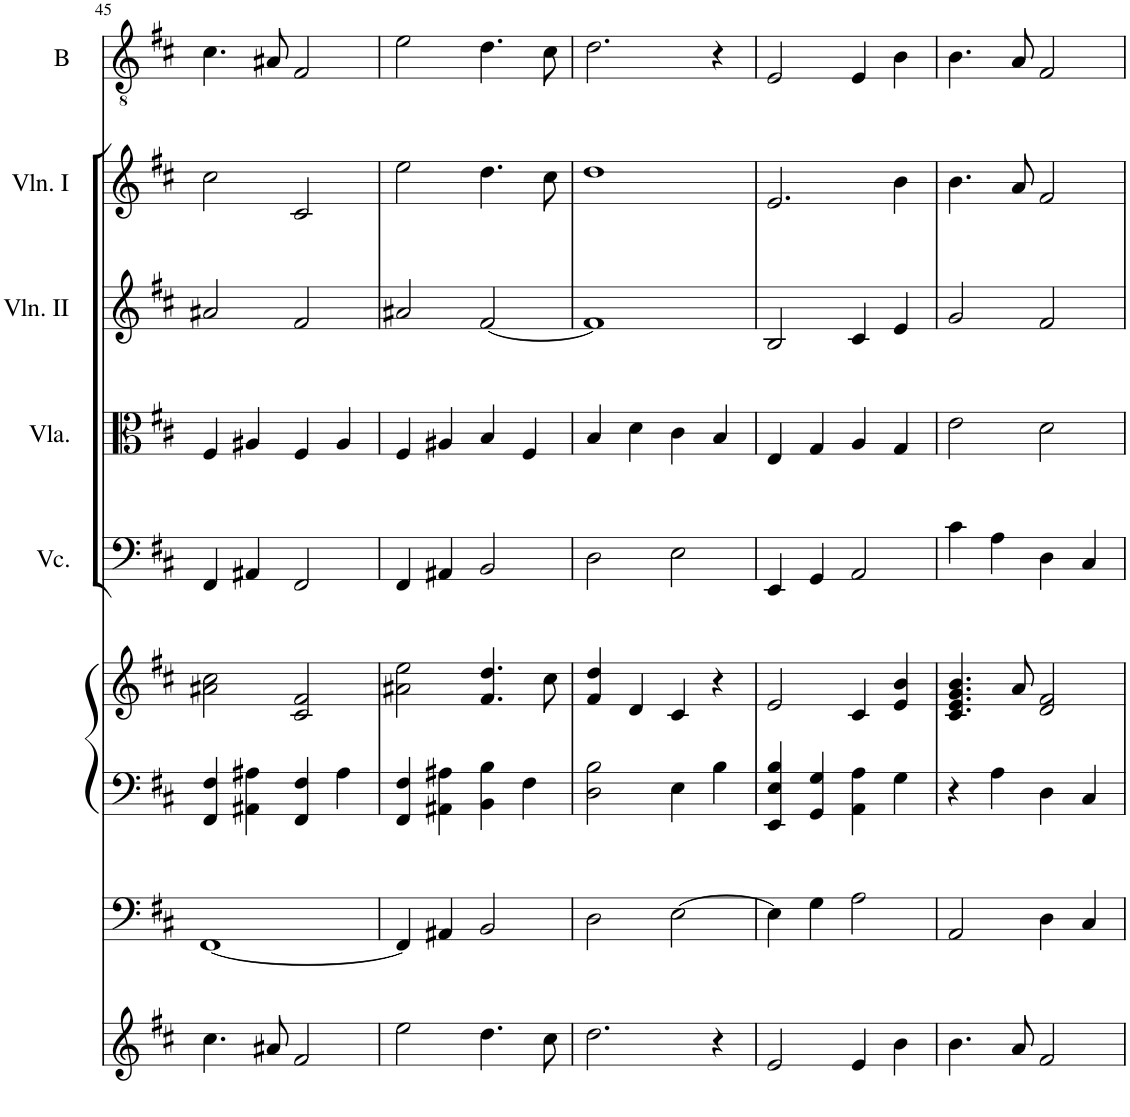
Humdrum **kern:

**kern	**kern	**kern	**kern	**kern	**kern	**kern	**kern	**kern
*part8	*part7	*part6	*part6	*part5	*part4	*part3	*part2	*part1
*staff9	*staff8	*staff7	*staff6	*staff5	*staff4	*staff3	*staff2	*staff1
*I"Flute	*I"DoubleBass	*I"Piano	*	*I"Cello	*I"Viola	*I"Violin II	*I"Violin I	*I"Baritone
*	*	*	*	*	*I'Vla.	*I'Vln. II	*I'Vln. I	*I'B
!!LO:PB:g=z
*clefG2	*clefF4	*clefF4	*clefG2	*clefF4	*clefC3	*clefG2	*clefG2	*clefGv2
*	*Trd7c12	*	*	*	*	*	*	*
*k[f#c#]	*k[f#c#]	*k[f#c#]	*k[f#c#]	*k[f#c#]	*k[f#c#]	*k[f#c#]	*k[f#c#]	*k[f#c#]
*D:	*D:	*D:	*D:	*D:	*D:	*D:	*D:	*D:
*M4/4	*M4/4	*M4/4	*M4/4	*M4/4	*M4/4	*M4/4	*M4/4	*M4/4
*met(c)	*met(c)	*met(c)	*met(c)	*met(c)	*met(c)	*met(c)	*met(c)	*met(c)
=45	=45	=45	=45	=45	=45	=45	=45	=45
4.cc#\	[1FF#	4FF#/ 4F#/	2a#X\ 2cc#\	4FF#/	4F#/	2a#X/	2cc#\	4.c#\
.	.	4AA#X\ 4A#X\	.	4AA#X/	4A#X/	.	.	.
8a#X/	.	.	.	.	.	.	.	8A#X/
2f#/	.	4FF#/ 4F#/	2c#/ 2f#/	2FF#/	4F#/	2f#/	2c#/	2F#/
.	.	4A#\	.	.	4A#/	.	.	.
=46	=46	=46	=46	=46	=46	=46	=46	=46
2ee\	4FF#/]	4FF#/ 4F#/	2a#X\ 2ee\	4FF#/	4F#/	2a#X/	2ee\	2e\
.	4AA#X/	4AA#X\ 4A#X\	.	4AA#X/	4A#X/	.	.	.
4.dd\	2BB/	4BB\ 4B\	4.f#/ 4.dd/	2BB/	4B/	[2f#/	4.dd\	4.d\
.	.	4F#\	.	.	4F#/	.	.	.
8cc#\	.	.	8cc#\	.	.	.	8cc#\	8c#\
=47	=47	=47	=47	=47	=47	=47	=47	=47
2.dd\	2D\	2D\ 2B\	4f#/ 4dd/	2D\	4B/	1f#]	1dd	2.d\
.	.	.	4d/	.	4d\	.	.	.
.	[2E\	4E\	4c#/	2E\	4c#\	.	.	.
4r	.	4B\	4r	.	4B/	.	.	4r
=48	=48	=48	=48	=48	=48	=48	=48	=48
2e/	4E\]	4EE/ 4E/ 4B/	2e/	4EE/	4E/	2B/	2.e/	2E/
.	4G\	4GG/ 4G/	.	4GG/	4G/	.	.	.
4e/	2A\	4AA\ 4A\	4c#/	2AA/	4A/	4c#/	.	4E/
4b\	.	4G\	4e/ 4b/	.	4G/	4e/	4b\	4B\
=49	=49	=49	=49	=49	=49	=49	=49	=49
4.b\	2AA/	4r	4.c#/ 4.e/ 4.g/ 4.b/	4c#\	2e\	2g/	4.b\	4.B\
.	.	4A\	.	4A\	.	.	.	.
8a/	.	.	8a/	.	.	.	8a/	8A/
2f#/	4D\	4D\	2d/ 2f#/	4D\	2d\	2f#/	2f#/	2F#/
.	4C#/	4C#/	.	4C#/	.	.	.	.
=	=	=	=	=	=	=	=	=
*-	*-	*-	*-	*-	*-	*-	*-	*-
